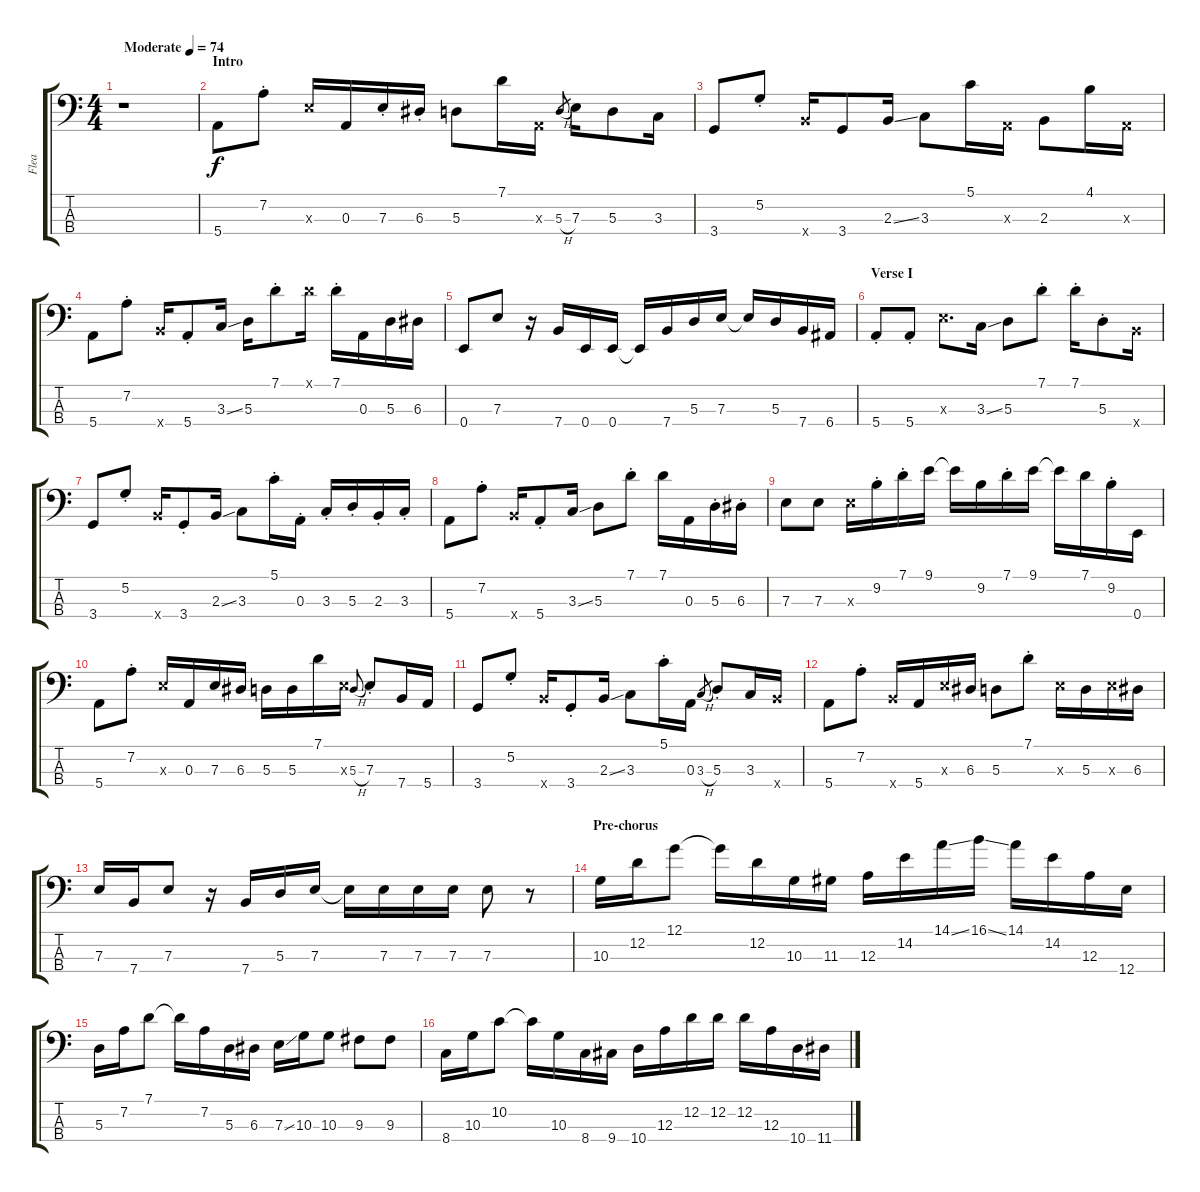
\track ("Flea" "Flea") {instrument electricbassfinger}
\staff {score tabs}
\tuning (G2 D2 A1 E1) {hide}
\ts (4 4)
\tempo (74 "Moderate")
\clef f4
\ks c
r.1{dy f instrument electricbassfinger} |
\section ("" "Intro")
5.4.8 7.2{st}.8 7.3{x}.16 0.3.16 7.3{st}.16 6.3{st}.16 5.3.8 7.1.16 0.3{x}.16 5.3{h}.8{gr} 7.3.16 5.3.8 3.3.16 |
3.4.8 5.2{st}.8 7.4{x}.16 3.4.8 2.3{ss}.16 3.3.8 5.1.16 0.3{x}.16 2.3.8 4.1.16 0.3{x}.16 |
5.4.8 7.2{st}.8 7.4{x}.16 5.4{st}.8 3.3{ss}.16 5.3.16 7.1{st}.8 7.1{x}.16 7.1{st}.16 0.3.16 5.3.16 6.3.16 |
0.4.8 7.3.8 r.16 7.4.16 0.4.16 0.4.16 0.4{t}.16 7.4.16 5.3.16 7.3.16 7.3{t}.16 5.3.16 7.4.16 6.4.16 |
\section ("" "Verse I")
5.4{st}.8 5.4{st}.8 7.3{x}.8{d} 3.3{ss}.16 5.3.8 7.1{st}.8 7.1{st}.16 5.3{st}.8 7.4{x}.16 |
3.4.8 5.2{st}.8 7.4{x}.16 3.4{st}.8 2.3{ss}.16 3.3.8 5.1{st}.16 0.3{st}.16 3.3{st}.16 5.3{st}.16 2.3{st}.16 3.3{st}.16 |
5.4.8 7.2{st}.8 7.4{x}.16 5.4{st}.8 3.3{ss}.16 5.3.8 7.1{st}.8 7.1.16 0.3.16 5.3{st}.16 6.3{st}.16 |
7.3.8 7.3.8 7.3{x}.16 9.2{st}.16 7.1{st}.16 9.1.16 9.1{t}.16 9.2.16 7.1{st}.16 9.1.16 9.1{t}.16 7.1.16 9.2{st}.16 0.4.16 |
5.4.8 7.2{st}.8 7.3{x}.16 0.3.16 7.3.16 6.3.16 5.3.16 5.3.16 7.1.16 7.3{x}.16 5.3{h}.8{gr onbeat} 7.3{st}.8 7.4.16 5.4.16 |
3.4.8 5.2{st}.8 7.4{x}.16 3.4{st}.8 2.3{ss}.16 3.3.8 5.1{st}.16 0.3.16 3.3{h}.8{gr} 5.3{st}.8 3.3.16 7.4{x}.16 |
5.4.8 7.2{st}.8 7.4{x}.16 5.4.16 7.3{x}.16 6.3.16 5.3.8 7.1{st}.8 7.3{x}.16 5.3.16 7.3{x}.16 6.3.16 |
7.3.16 7.4.16 7.3.8 r.16 7.4.16 5.3.16 7.3.16 7.3{t}.16 7.3.16 7.3.16 7.3.16 7.3.8 r.8 |
\section ("" "Pre-chorus")
10.3.16 12.2.16 12.1.8 12.1{t}.16 12.2.16 10.3.16 11.3.16 12.3.16 14.2.16 14.1{ss}.16 16.1{ss}.16 14.1.16 14.2.16 12.3.16 12.4.16 |
5.3.16 7.2.16 7.1.8 7.1{t}.16 7.2.16 5.3.16 6.3.16 7.3{ss}.16 10.3.16 10.3.8 9.3.8 9.3.8 |
8.4.16 10.3.16 10.2.8 10.2{t}.16 10.3.16 8.4.16 9.4.16 10.4.16 12.3.16 12.2.16 12.2.16 12.2.16 12.3.16 10.4.16 11.4.16
